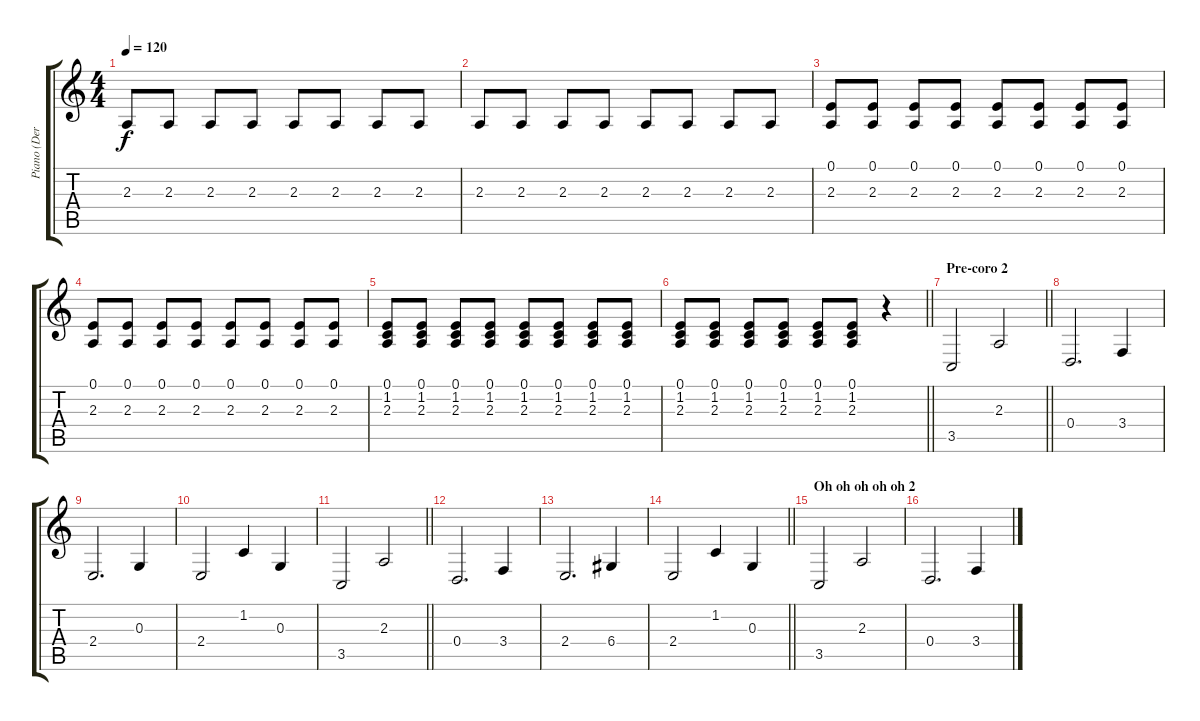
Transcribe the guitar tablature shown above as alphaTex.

\track ("Piano (Der)" "Piano (Der") {instrument tremolostrings}
\staff {score tabs}
\tuning (E4 B3 G3 D3 A2 E2) {hide}
\ts (4 4)
\tempo 120
\clef g2
\ks c
2.3.8{dy f} 2.3.8 2.3.8 2.3.8 2.3.8 2.3.8 2.3.8 2.3.8 |
2.3.8 2.3.8 2.3.8 2.3.8 2.3.8 2.3.8 2.3.8 2.3.8 |
(0.1 2.3).8 (0.1 2.3).8 (0.1 2.3).8 (0.1 2.3).8 (0.1 2.3).8 (0.1 2.3).8 (0.1 2.3).8 (0.1 2.3).8 |
(0.1 2.3).8 (0.1 2.3).8 (0.1 2.3).8 (0.1 2.3).8 (0.1 2.3).8 (0.1 2.3).8 (0.1 2.3).8 (0.1 2.3).8 |
(0.1 1.2 2.3).8 (0.1 1.2 2.3).8 (0.1 1.2 2.3).8 (0.1 1.2 2.3).8 (0.1 1.2 2.3).8 (0.1 1.2 2.3).8 (0.1 1.2 2.3).8 (0.1 1.2 2.3).8 |
\barLineRight lightlight
(0.1 1.2 2.3).8 (0.1 1.2 2.3).8 (0.1 1.2 2.3).8 (0.1 1.2 2.3).8 (0.1 1.2 2.3).8 (0.1 1.2 2.3).8 r.4 |
\section ("" "Pre-coro 2")
\barLineRight lightlight
3.5.2 2.3.2 |
0.4.2{d} 3.4.4 |
2.4.2{d} 0.3.4 |
2.4.2 1.2.4 0.3.4 |
\barLineRight lightlight
3.5.2 2.3.2 |
0.4.2{d} 3.4.4 |
2.4.2{d} 6.4.4 |
\barLineRight lightlight
2.4.2 1.2.4 0.3.4 |
\section ("" "Oh oh oh oh oh 2")
3.5.2 2.3.2 |
0.4.2{d} 3.4.4
